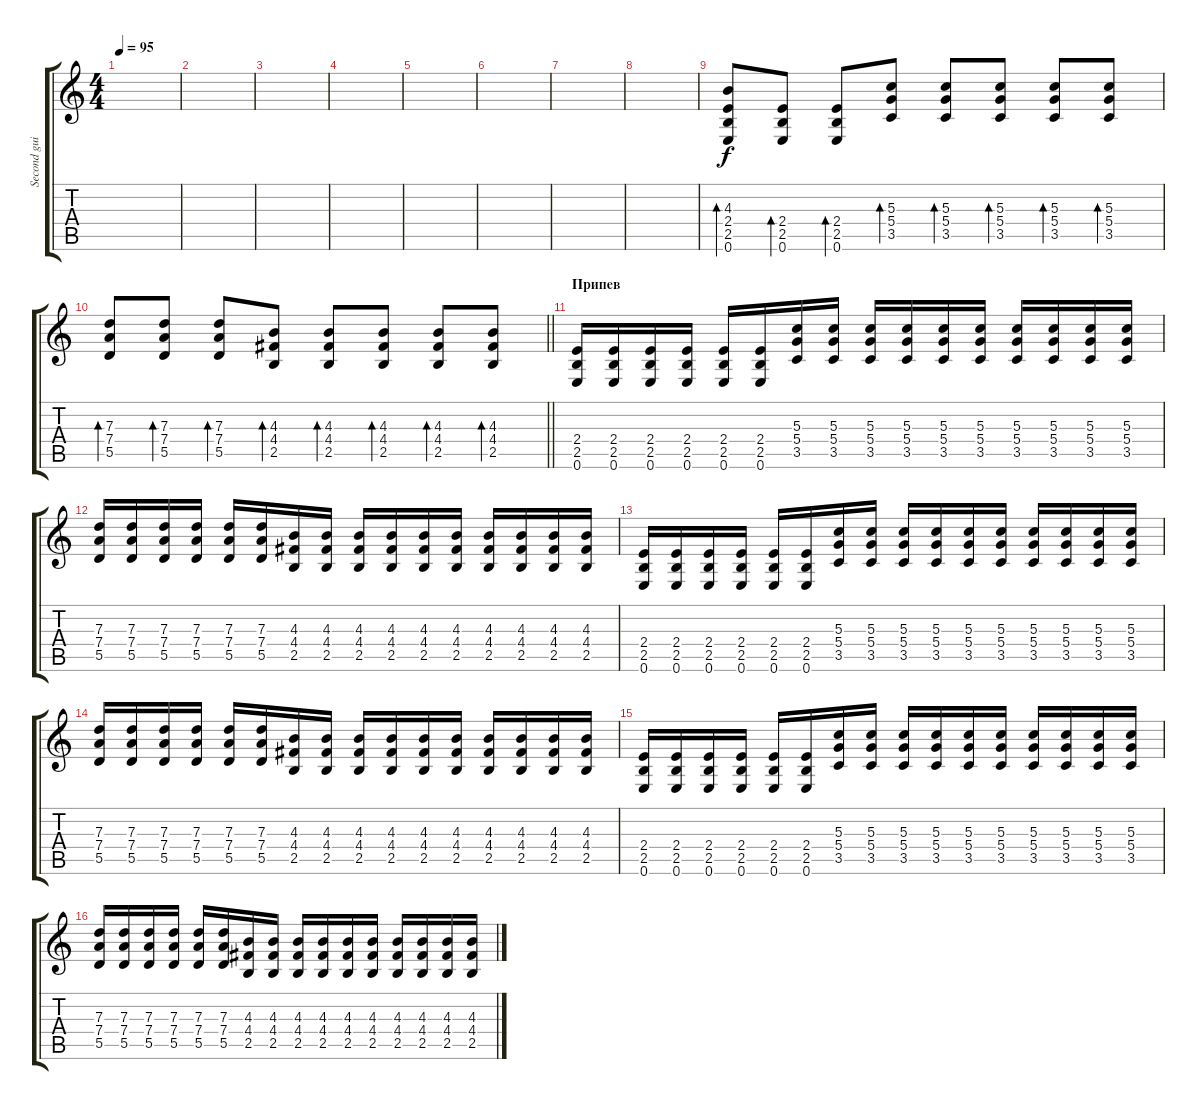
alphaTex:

\track ("Second guitar" "Second gui") {instrument overdrivenguitar}
\staff {score tabs}
\tuning (E4 B3 G3 D3 A2 E2) {hide}
\ts (4 4)
\tempo 95
\clef g2
\ks c
|
|
|
|
|
|
|
|
(4.3 2.4 2.5 0.6).8{bd 120} (2.4 2.5 0.6).8{bd 120 volume 6} (2.4 2.5 0.6).8{bd 120} (5.3 5.4 3.5).8{bd 120} (5.3 5.4 3.5).8{bd 120} (5.3 5.4 3.5).8{bd 120} (5.3 5.4 3.5).8{bd 120} (5.3 5.4 3.5).8{bd 120} |
\barLineRight lightlight
(7.3 7.4 5.5).8{bd 120} (7.3 7.4 5.5).8{bd 120} (7.3 7.4 5.5).8{bd 120} (4.3 4.4 2.5).8{bd 120} (4.3 4.4 2.5).8{bd 120} (4.3 4.4 2.5).8{bd 120} (4.3 4.4 2.5).8{bd 120} (4.3 4.4 2.5).8{bd 120} |
\section ("" "Припев")
(2.4 2.5 0.6).16 (2.4 2.5 0.6).16 (2.4 2.5 0.6).16 (2.4 2.5 0.6).16 (2.4 2.5 0.6).16 (2.4 2.5 0.6).16 (5.3 5.4 3.5).16 (5.3 5.4 3.5).16 (5.3 5.4 3.5).16 (5.3 5.4 3.5).16 (5.3 5.4 3.5).16 (5.3 5.4 3.5).16 (5.3 5.4 3.5).16 (5.3 5.4 3.5).16 (5.3 5.4 3.5).16 (5.3 5.4 3.5).16 |
(7.3 7.4 5.5).16 (7.3 7.4 5.5).16 (7.3 7.4 5.5).16 (7.3 7.4 5.5).16 (7.3 7.4 5.5).16 (7.3 7.4 5.5).16 (4.3 4.4 2.5).16 (4.3 4.4 2.5).16 (4.3 4.4 2.5).16 (4.3 4.4 2.5).16 (4.3 4.4 2.5).16 (4.3 4.4 2.5).16 (4.3 4.4 2.5).16 (4.3 4.4 2.5).16 (4.3 4.4 2.5).16 (4.3 4.4 2.5).16 |
(2.4 2.5 0.6).16 (2.4 2.5 0.6).16 (2.4 2.5 0.6).16 (2.4 2.5 0.6).16 (2.4 2.5 0.6).16 (2.4 2.5 0.6).16 (5.3 5.4 3.5).16 (5.3 5.4 3.5).16 (5.3 5.4 3.5).16 (5.3 5.4 3.5).16 (5.3 5.4 3.5).16 (5.3 5.4 3.5).16 (5.3 5.4 3.5).16 (5.3 5.4 3.5).16 (5.3 5.4 3.5).16 (5.3 5.4 3.5).16 |
(7.3 7.4 5.5).16 (7.3 7.4 5.5).16 (7.3 7.4 5.5).16 (7.3 7.4 5.5).16 (7.3 7.4 5.5).16 (7.3 7.4 5.5).16 (4.3 4.4 2.5).16 (4.3 4.4 2.5).16 (4.3 4.4 2.5).16 (4.3 4.4 2.5).16 (4.3 4.4 2.5).16 (4.3 4.4 2.5).16 (4.3 4.4 2.5).16 (4.3 4.4 2.5).16 (4.3 4.4 2.5).16 (4.3 4.4 2.5).16 |
(2.4 2.5 0.6).16 (2.4 2.5 0.6).16 (2.4 2.5 0.6).16 (2.4 2.5 0.6).16 (2.4 2.5 0.6).16 (2.4 2.5 0.6).16 (5.3 5.4 3.5).16 (5.3 5.4 3.5).16 (5.3 5.4 3.5).16 (5.3 5.4 3.5).16 (5.3 5.4 3.5).16 (5.3 5.4 3.5).16 (5.3 5.4 3.5).16 (5.3 5.4 3.5).16 (5.3 5.4 3.5).16 (5.3 5.4 3.5).16 |
(7.3 7.4 5.5).16 (7.3 7.4 5.5).16 (7.3 7.4 5.5).16 (7.3 7.4 5.5).16 (7.3 7.4 5.5).16 (7.3 7.4 5.5).16 (4.3 4.4 2.5).16 (4.3 4.4 2.5).16 (4.3 4.4 2.5).16 (4.3 4.4 2.5).16 (4.3 4.4 2.5).16 (4.3 4.4 2.5).16 (4.3 4.4 2.5).16 (4.3 4.4 2.5).16 (4.3 4.4 2.5).16 (4.3 4.4 2.5).16
